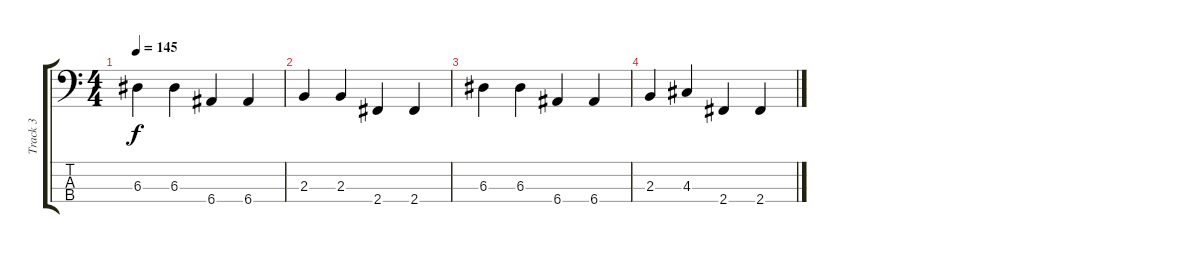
\track ("Track 3" "Track 3") {instrument electricbassfinger}
\staff {score tabs}
\tuning (G2 D2 A1 E1) {hide}
\ts (4 4)
\tempo 145
\clef f4
\ks c
6.3.4{dy f} 6.3.4 6.4.4 6.4.4 |
2.3.4 2.3.4 2.4.4 2.4.4 |
6.3.4 6.3.4 6.4.4 6.4.4 |
2.3.4 4.3.4 2.4.4 2.4.4
